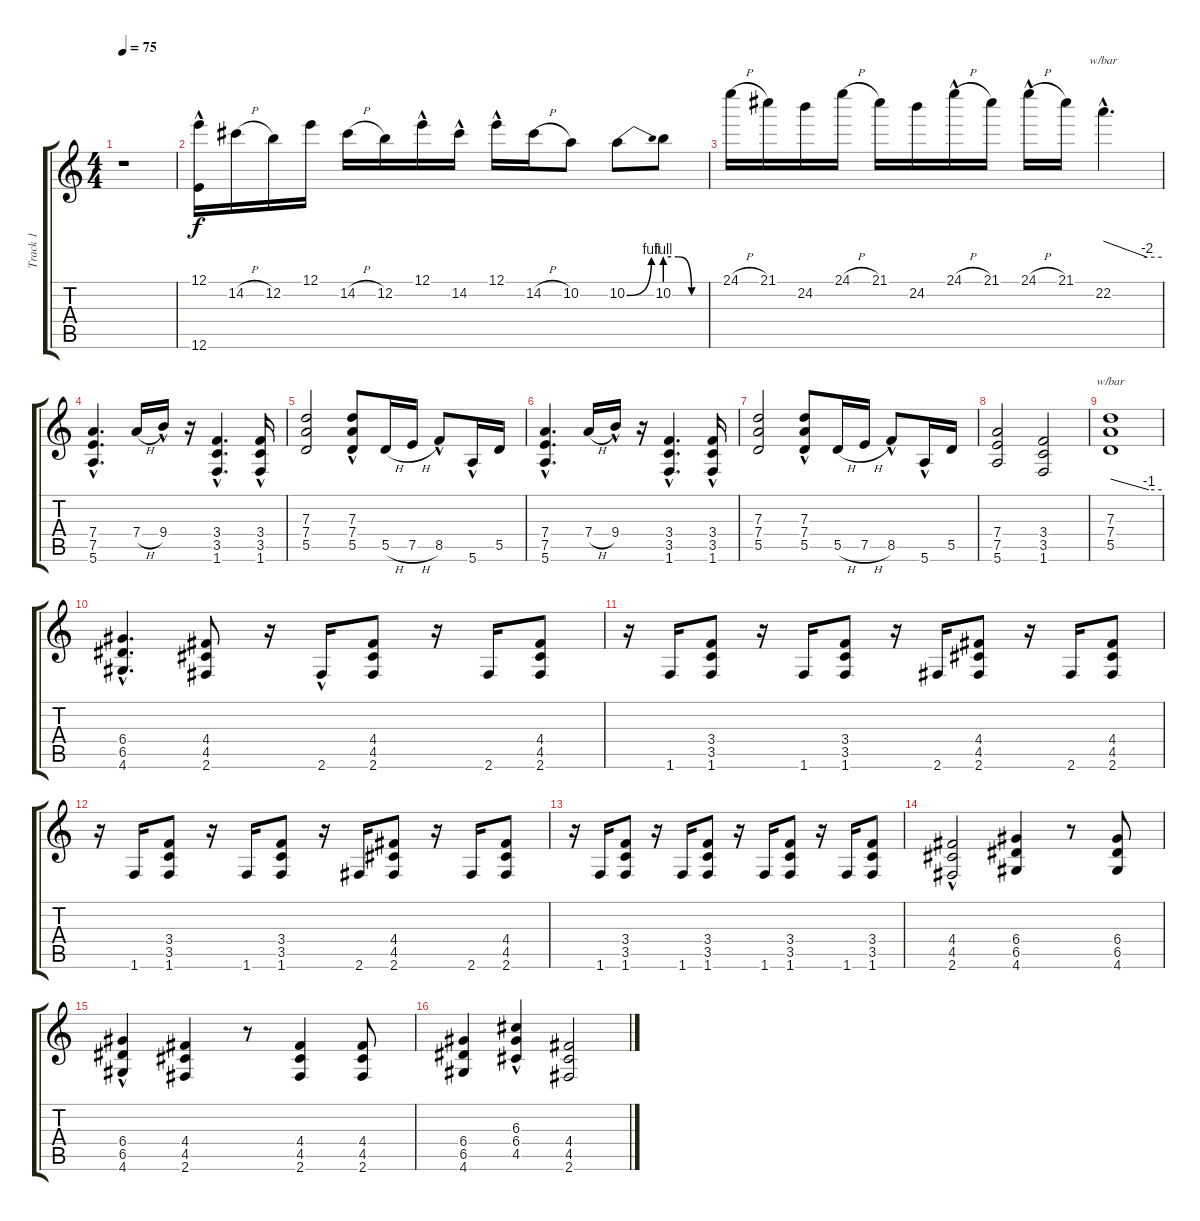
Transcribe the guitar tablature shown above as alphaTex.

\track ("Track 1" "Track 1") {instrument distortionguitar}
\staff {score tabs}
\tuning (E4 B3 G3 D3 A2 E2) {hide}
\ts (4 4)
\tempo 75
\clef g2
\ks c
r.1{dy f instrument distortionguitar} |
(12.1{hac} 12.6{hac}).16 14.2{h}.16 12.2.16 12.1.16 14.2{h}.16 12.2.16 12.1{hac}.16 14.2{hac}.16 12.1{hac}.16 14.2{h}.16 10.2.8 10.2{be (bend 0 0 60 4)}.8 10.2{be (custom 0 4 20 4 40 0 60 0)}.8 |
24.1{h}.16 21.1.16 24.2.16 24.1{h}.16 21.1.16 24.2.16 24.1{h hac}.16 21.1.16 24.1{h hac}.16 21.1.16 22.2{hac}.4{d tbe (custom default 0 0 45 -8 60 -8)} |
(7.4{hac} 7.5{hac} 5.6{hac}).4{d} 7.4{h}.16 9.4{hac}.16 r.16 (3.4{hac} 3.5{hac} 1.6{hac}).4{d} (3.4{hac} 3.5 1.6).16 |
(7.3 7.4 5.5).2 (7.3{hac} 7.4 5.5{hac}).8 5.5{h}.16 7.5{h}.16 8.5{hac}.8 5.6{hac}.16 5.5.16 |
(7.4{hac} 7.5{hac} 5.6{hac}).4{d} 7.4{h}.16 9.4{hac}.16 r.16 (3.4{hac} 3.5{hac} 1.6{hac}).4{d} (3.4{hac} 3.5 1.6).16 |
(7.3 7.4 5.5).2 (7.3{hac} 7.4 5.5{hac}).8 5.5{h}.16 7.5{h}.16 8.5{hac}.8 5.6{hac}.16 5.5.16 |
(7.4 7.5 5.6).2 (3.4 3.5 1.6).2 |
(7.3 7.4 5.5).1{tbe (custom default 0 0 45 -4 60 -4)} |
(6.4{hac} 6.5{hac} 4.6{hac}).4{d} (4.4 4.5 2.6).8 r.16 2.6{hac}.16 (4.4 4.5 2.6).8 r.16 2.6.16 (4.4 4.5 2.6).8 |
r.16 1.6.16 (3.4 3.5 1.6).8 r.16 1.6.16 (3.4 3.5 1.6).8 r.16 2.6.16 (4.4 4.5 2.6).8 r.16 2.6.16 (4.4 4.5 2.6).8 |
r.16 1.6.16 (3.4 3.5 1.6).8 r.16 1.6.16 (3.4 3.5 1.6).8 r.16 2.6.16 (4.4 4.5 2.6).8 r.16 2.6.16 (4.4 4.5 2.6).8 |
r.16 1.6.16 (3.4 3.5 1.6).8 r.16 1.6.16 (3.4 3.5 1.6).8 r.16 1.6.16 (3.4 3.5 1.6).8 r.16 1.6.16 (3.4 3.5 1.6).8 |
(4.4{hac} 4.5 2.6).2 (6.4 6.5 4.6).4 r.8 (6.4 6.5 4.6).8 |
(6.4{hac} 6.5 4.6).4 (4.4 4.5 2.6).4 r.8 (4.4 4.5 2.6).4 (4.4 4.5 2.6).8 |
(6.4 6.5 4.6).4 (6.3{hac} 6.4 4.5).4 (4.4 4.5 2.6).2
